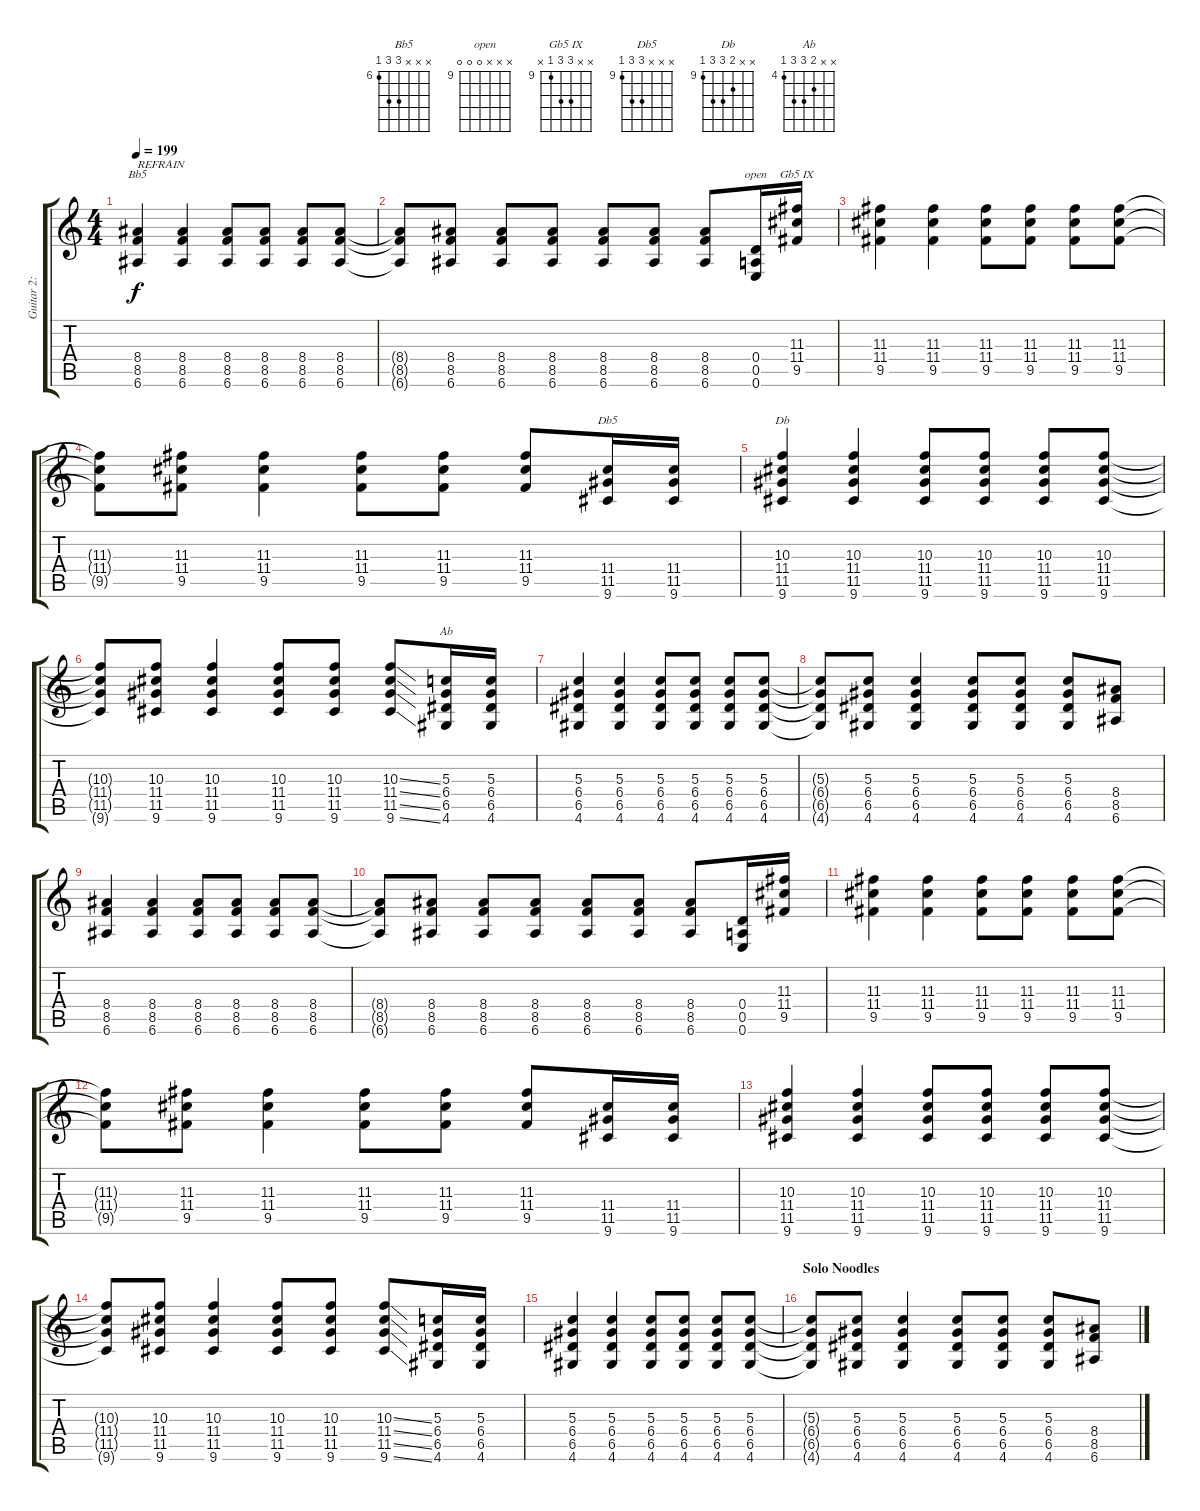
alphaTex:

\track ("Guitar 2: Overdrive" "Guitar 2: ") {instrument overdrivenguitar}
\staff {score tabs}
\tuning (E4 B3 G3 D3 A2 E2) {hide}
\chord ("Bb5" x x x 8 8 6) {firstfret 6}
\chord ("open" x x x 0 0 0) {firstfret 9}
\chord ("Gb5 IX" x x 11 11 9 x) {firstfret 9}
\chord ("Db5" x x x 11 11 9) {firstfret 9}
\chord ("Db" x x 10 11 11 9) {firstfret 9}
\chord ("Ab" x x 5 6 6 4) {firstfret 4}
\ts (4 4)
\tempo 199
\clef g2
\ks c
(8.4 8.5 6.6).4{ch "Bb5" txt "REFRAIN" dy f} (8.4 8.5 6.6).4 (8.4 8.5 6.6).8 (8.4 8.5 6.6).8 (8.4 8.5 6.6).8 (8.4 8.5 6.6).8 |
(8.4{t} 8.5{t} 6.6{t}).8 (8.4 8.5 6.6).8 (8.4 8.5 6.6).8 (8.4 8.5 6.6).8 (8.4 8.5 6.6).8 (8.4 8.5 6.6).8 (8.4 8.5 6.6).8 (0.4 0.5 0.6).16{ch "open"} (11.3 11.4 9.5).16{ch "Gb5 IX"} |
(11.3 11.4 9.5).4 (11.3 11.4 9.5).4 (11.3 11.4 9.5).8 (11.3 11.4 9.5).8 (11.3 11.4 9.5).8 (11.3 11.4 9.5).8 |
(11.3{t} 11.4{t} 9.5{t}).8 (11.3 11.4 9.5).8 (11.3 11.4 9.5).4 (11.3 11.4 9.5).8 (11.3 11.4 9.5).8 (11.3 11.4 9.5).8 (11.4 11.5 9.6).16{ch "Db5"} (11.4 11.5 9.6).16 |
(10.3 11.4 11.5 9.6).4{ch "Db"} (10.3 11.4 11.5 9.6).4 (10.3 11.4 11.5 9.6).8 (10.3 11.4 11.5 9.6).8 (10.3 11.4 11.5 9.6).8 (10.3 11.4 11.5 9.6).8 |
(10.3{t} 11.4{t} 11.5{t} 9.6{t}).8 (10.3 11.4 11.5 9.6).8 (10.3 11.4 11.5 9.6).4 (10.3 11.4 11.5 9.6).8 (10.3 11.4 11.5 9.6).8 (10.3{ss} 11.4{ss} 11.5{ss} 9.6{ss}).8 (5.3 6.4 6.5 4.6).16{ch "Ab"} (5.3 6.4 6.5 4.6).16 |
(5.3 6.4 6.5 4.6).4 (5.3 6.4 6.5 4.6).4 (5.3 6.4 6.5 4.6).8 (5.3 6.4 6.5 4.6).8 (5.3 6.4 6.5 4.6).8 (5.3 6.4 6.5 4.6).8 |
(5.3{t} 6.4{t} 6.5{t} 4.6{t}).8 (5.3 6.4 6.5 4.6).8 (5.3 6.4 6.5 4.6).4 (5.3 6.4 6.5 4.6).8 (5.3 6.4 6.5 4.6).8 (5.3 6.4 6.5 4.6).8 (8.4 8.5 6.6).8 |
(8.4 8.5 6.6).4 (8.4 8.5 6.6).4 (8.4 8.5 6.6).8 (8.4 8.5 6.6).8 (8.4 8.5 6.6).8 (8.4 8.5 6.6).8 |
(8.4{t} 8.5{t} 6.6{t}).8 (8.4 8.5 6.6).8 (8.4 8.5 6.6).8 (8.4 8.5 6.6).8 (8.4 8.5 6.6).8 (8.4 8.5 6.6).8 (8.4 8.5 6.6).8 (0.4 0.5 0.6).16 (11.3 11.4 9.5).16 |
(11.3 11.4 9.5).4 (11.3 11.4 9.5).4 (11.3 11.4 9.5).8 (11.3 11.4 9.5).8 (11.3 11.4 9.5).8 (11.3 11.4 9.5).8 |
(11.3{t} 11.4{t} 9.5{t}).8 (11.3 11.4 9.5).8 (11.3 11.4 9.5).4 (11.3 11.4 9.5).8 (11.3 11.4 9.5).8 (11.3 11.4 9.5).8 (11.4 11.5 9.6).16 (11.4 11.5 9.6).16 |
(10.3 11.4 11.5 9.6).4 (10.3 11.4 11.5 9.6).4 (10.3 11.4 11.5 9.6).8 (10.3 11.4 11.5 9.6).8 (10.3 11.4 11.5 9.6).8 (10.3 11.4 11.5 9.6).8 |
(10.3{t} 11.4{t} 11.5{t} 9.6{t}).8 (10.3 11.4 11.5 9.6).8 (10.3 11.4 11.5 9.6).4 (10.3 11.4 11.5 9.6).8 (10.3 11.4 11.5 9.6).8 (10.3{ss} 11.4{ss} 11.5{ss} 9.6{ss}).8 (5.3 6.4 6.5 4.6).16 (5.3 6.4 6.5 4.6).16 |
(5.3 6.4 6.5 4.6).4 (5.3 6.4 6.5 4.6).4 (5.3 6.4 6.5 4.6).8 (5.3 6.4 6.5 4.6).8 (5.3 6.4 6.5 4.6).8 (5.3 6.4 6.5 4.6).8 |
\section ("" "Solo Noodles")
(5.3{t} 6.4{t} 6.5{t} 4.6{t}).8 (5.3 6.4 6.5 4.6).8 (5.3 6.4 6.5 4.6).4 (5.3 6.4 6.5 4.6).8 (5.3 6.4 6.5 4.6).8 (5.3 6.4 6.5 4.6).8 (8.4 8.5 6.6).8
